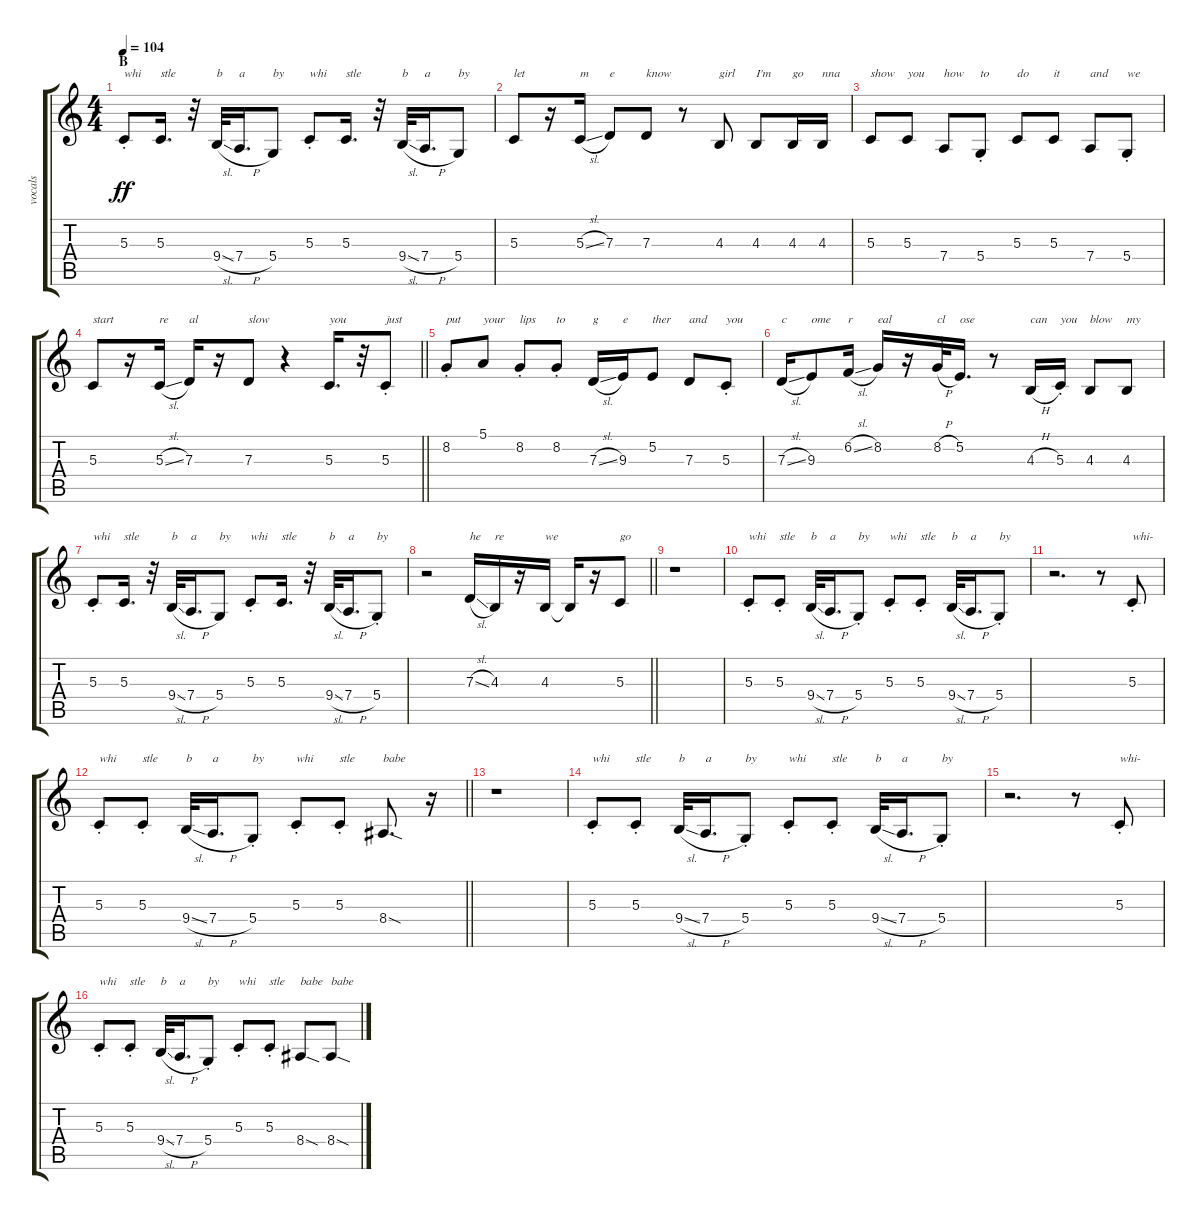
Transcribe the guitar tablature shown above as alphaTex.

\track ("vocals" "vocals") {solo instrument lead1square}
\staff {score tabs}
\tuning (E4 B3 G3 D3 A2 E2) {hide}
\ts (4 4)
\section ("" "B")
\tempo 104
\clef g2
\ks c
5.3{st}.8{txt "whi" dy ff} 5.3.16{d txt "stle"} r.32 9.4{sl}.32{txt "b"} 7.4{h}.16{d txt "a"} 5.4.8{txt "by"} 5.3{st}.8{txt "whi"} 5.3.16{d txt "stle"} r.32 9.4{sl}.32{txt "b"} 7.4{h}.16{d txt "a"} 5.4.8{txt "by"} |
5.3.8{txt "let"} r.16 5.3{sl}.16{txt "m"} 7.3.8{txt "e"} 7.3.8{txt "know"} r.8 4.3.8{txt "girl"} 4.3.8{txt "I'm"} 4.3.16{txt "go"} 4.3.16{txt "nna"} |
5.3.8{txt "show"} 5.3.8{txt "you"} 7.4.8{txt "how"} 5.4{st}.8{txt "to"} 5.3.8{txt "do"} 5.3.8{txt "it"} 7.4.8{txt "and"} 5.4{st}.8{txt "we"} |
\barLineRight lightlight
5.3.8{txt "start"} r.16 5.3{sl}.16{txt "re"} 7.3.16{txt "al"} r.16 7.3.8{txt "slow"} r.4 5.3.16{d txt "you"} r.32 5.3{st}.8{txt "just"} |
8.2{st}.8{txt "put"} 5.1.8{txt "your"} 8.2{st}.8{txt "lips"} 8.2{st}.8{txt "to"} 7.3{sl}.16{txt "g"} 9.3.16{txt "e"} 5.2.8{txt "ther"} 7.3.8{txt "and"} 5.3{st}.8{txt "you"} |
7.3{sl}.16{txt "c"} 9.3.8{txt "ome"} 6.2{sl}.16{txt "r"} 8.2.16{txt "eal"} r.16 8.2{h}.32{txt "cl"} 5.2.16{d txt "ose"} r.8 4.3{h}.16{txt "can"} 5.3{st}.16{txt "you"} 4.3.8{txt "blow"} 4.3.8{txt "my"} |
5.3{st}.8{txt "whi"} 5.3.16{d txt "stle"} r.32 9.4{sl}.32{txt "b"} 7.4{h}.16{d txt "a"} 5.4.8{txt "by"} 5.3{st}.8{txt "whi"} 5.3.16{d txt "stle"} r.32 9.4{sl}.32{txt "b"} 7.4{h}.16{d txt "a"} 5.4{st}.8{txt "by"} |
\barLineRight lightlight
r.2 7.3{sl}.16{txt "he"} 4.3.16{txt "re"} r.16 4.3.16{txt "we"} 4.3{t}.16 r.16 5.3.8{txt "go"} |
r.1 |
5.3{st}.8{txt "whi"} 5.3{st}.8{txt "stle"} 9.4{sl}.32{txt "b"} 7.4{h}.16{d txt "a"} 5.4{st}.8{txt "by"} 5.3{st}.8{txt "whi"} 5.3{st}.8{txt "stle"} 9.4{sl}.32{txt "b"} 7.4{h}.16{d txt "a"} 5.4{st}.8{txt "by"} |
r.2{d} r.8 5.3{st}.8{txt "whi-"} |
\barLineRight lightlight
5.3{st}.8{txt "whi"} 5.3{st}.8{txt "stle"} 9.4{sl}.32{txt "b"} 7.4{h}.16{d txt "a"} 5.4{st}.8{txt "by"} 5.3{st}.8{txt "whi"} 5.3{st}.8{txt "stle"} 8.4{sod}.8{d txt "babe"} r.16 |
r.1 |
5.3{st}.8{txt "whi"} 5.3{st}.8{txt "stle"} 9.4{sl}.32{txt "b"} 7.4{h}.16{d txt "a"} 5.4{st}.8{txt "by"} 5.3{st}.8{txt "whi"} 5.3{st}.8{txt "stle"} 9.4{sl}.32{txt "b"} 7.4{h}.16{d txt "a"} 5.4{st}.8{txt "by"} |
r.2{d} r.8 5.3{st}.8{txt "whi-"} |
5.3{st}.8{txt "whi"} 5.3{st}.8{txt "stle"} 9.4{sl}.32{txt "b"} 7.4{h}.16{d txt "a"} 5.4{st}.8{txt "by"} 5.3{st}.8{txt "whi"} 5.3{st}.8{txt "stle"} 8.4{sod}.8{txt "babe"} 8.4{sod}.8{txt "babe"}
